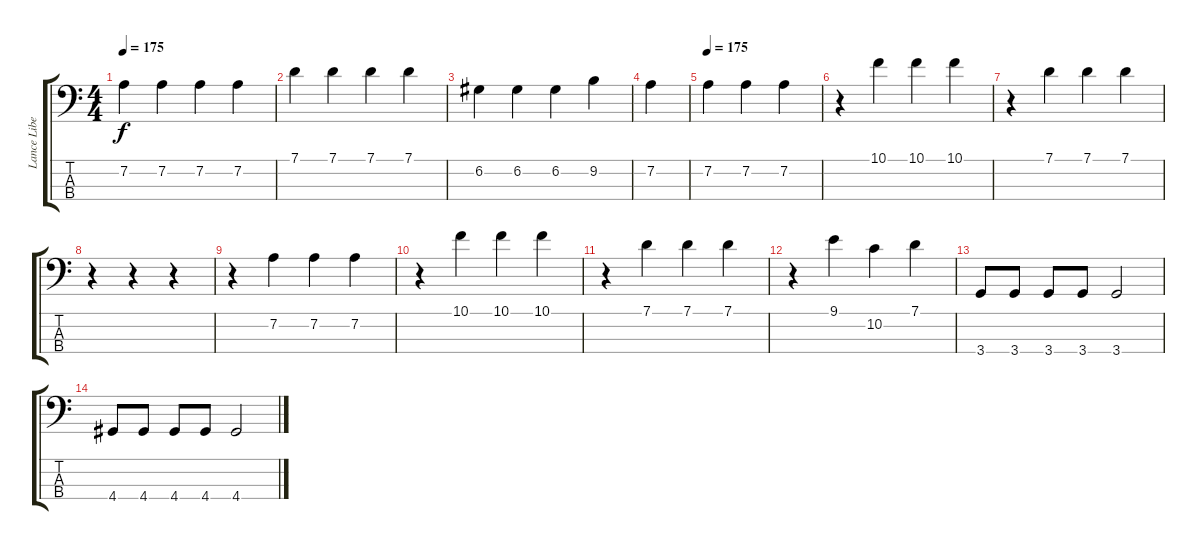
\track ("Lance Liberty" "Lance Libe") {instrument electricbasspick}
\staff {score tabs}
\tuning (G2 D2 A1 E1) {hide}
\ts (4 4)
\tempo 175
\clef f4
\ks c
7.2.4{dy f} 7.2.4 7.2.4 7.2.4 |
7.1.4 7.1.4 7.1.4 7.1.4 |
6.2.4 6.2.4 6.2.4 9.2.4 |
7.2.4 |
\tempo 175
7.2.4 7.2.4 7.2.4 |
r.4 10.1.4 10.1.4 10.1.4 |
r.4 7.1.4 7.1.4 7.1.4 |
r.4 r.4 r.4 |
r.4 7.2.4 7.2.4 7.2.4 |
r.4 10.1.4 10.1.4 10.1.4 |
r.4 7.1.4 7.1.4 7.1.4 |
r.4 9.1.4 10.2.4 7.1.4 |
3.4.8 3.4.8 3.4.8 3.4.8 3.4.2 |
4.4.8 4.4.8 4.4.8 4.4.8 4.4.2
